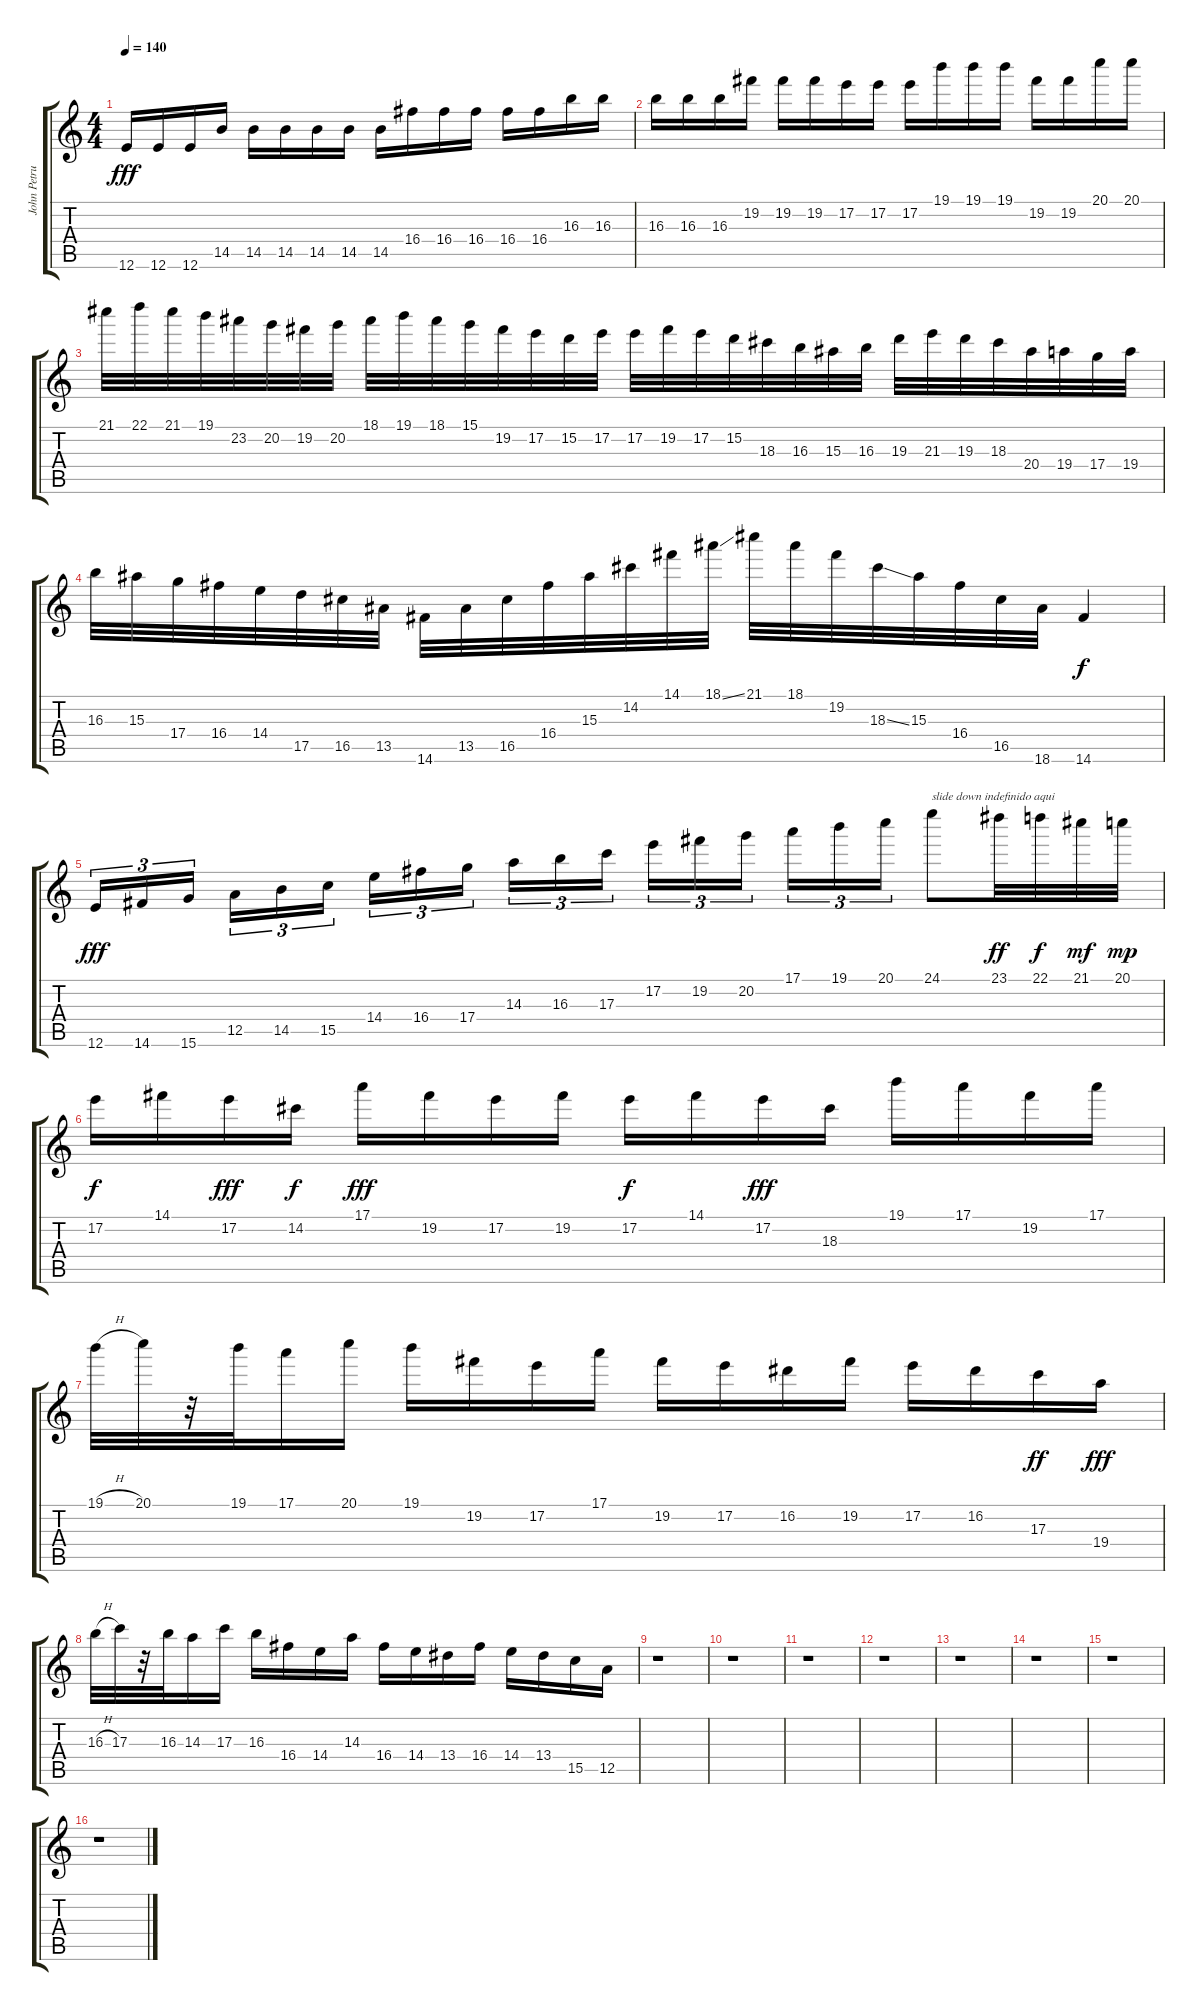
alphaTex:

\track ("John Petrucci Solo" "John Petru") {instrument distortionguitar}
\staff {score tabs}
\tuning (E4 B3 G3 D3 A2 E2) {hide}
\ts (4 4)
\tempo 140
\clef g2
\ks c
12.6.16{dy fff} 12.6.16 12.6.16 14.5.16 14.5.16 14.5.16 14.5.16 14.5.16 14.5.16 16.4.16 16.4.16 16.4.16 16.4.16 16.4.16 16.3.16 16.3.16 |
16.3.16 16.3.16 16.3.16 19.2.16 19.2.16 19.2.16 17.2.16 17.2.16 17.2.16 19.1.16 19.1.16 19.1.16 19.2.16 19.2.16 20.1.16 20.1.16 |
21.1.32 22.1.32 21.1.32 19.1.32 23.2.32 20.2.32 19.2.32 20.2.32 18.1.32 19.1.32 18.1.32 15.1.32 19.2.32 17.2.32 15.2.32 17.2.32 17.2.32 19.2.32 17.2.32 15.2.32 18.3.32 16.3.32 15.3.32 16.3.32 19.3.32 21.3.32 19.3.32 18.3.32 20.4.32 19.4.32 17.4.32 19.4.32 |
16.3.32 15.3.32 17.4.32 16.4.32 14.4.32 17.5.32 16.5.32 13.5.32 14.6.32 13.5.32 16.5.32 16.4.32 15.3.32 14.2.32 14.1.32 18.1{ss}.32 21.1.32 18.1.32 19.2.32 18.3{ss}.32 15.3.32 16.4.32 16.5.32 18.6.32 14.6.4{dy f} |
12.6.16{tu (3 2) dy fff} 14.6.16{tu (3 2)} 15.6.16{tu (3 2)} 12.5.16{tu (3 2)} 14.5.16{tu (3 2)} 15.5.16{tu (3 2)} 14.4.16{tu (3 2)} 16.4.16{tu (3 2)} 17.4.16{tu (3 2)} 14.3.16{tu (3 2)} 16.3.16{tu (3 2)} 17.3.16{tu (3 2)} 17.2.16{tu (3 2)} 19.2.16{tu (3 2)} 20.2.16{tu (3 2)} 17.1.16{tu (3 2)} 19.1.16{tu (3 2)} 20.1.16{tu (3 2)} 24.1.8{txt "slide down indefinido aqui"} 23.1.32{dy ff} 22.1.32{dy f} 21.1.32{dy mf} 20.1.32{dy mp} |
17.2.16{dy f} 14.1.16 17.2.16{dy fff} 14.2.16{dy f} 17.1.16{dy fff} 19.2.16 17.2.16 19.2.16 17.2.16{dy f} 14.1.16 17.2.16{dy fff} 18.3.16 19.1.16 17.1.16 19.2.16 17.1.16 |
19.1{h}.32 20.1.32 r.32 19.1.32 17.1.16 20.1.16 19.1.16 19.2.16 17.2.16 17.1.16 19.2.16 17.2.16 16.2.16 19.2.16 17.2.16 16.2.16 17.3.16{dy ff} 19.4.16{dy fff} |
16.3{h}.32 17.3.32 r.32 16.3.32 14.3.16 17.3.16 16.3.16 16.4.16 14.4.16 14.3.16 16.4.16 14.4.16 13.4.16 16.4.16 14.4.16 13.4.16 15.5.16 12.5.16 |
r.1 |
r.1 |
r.1 |
r.1 |
r.1 |
r.1 |
r.1 |
r.1
